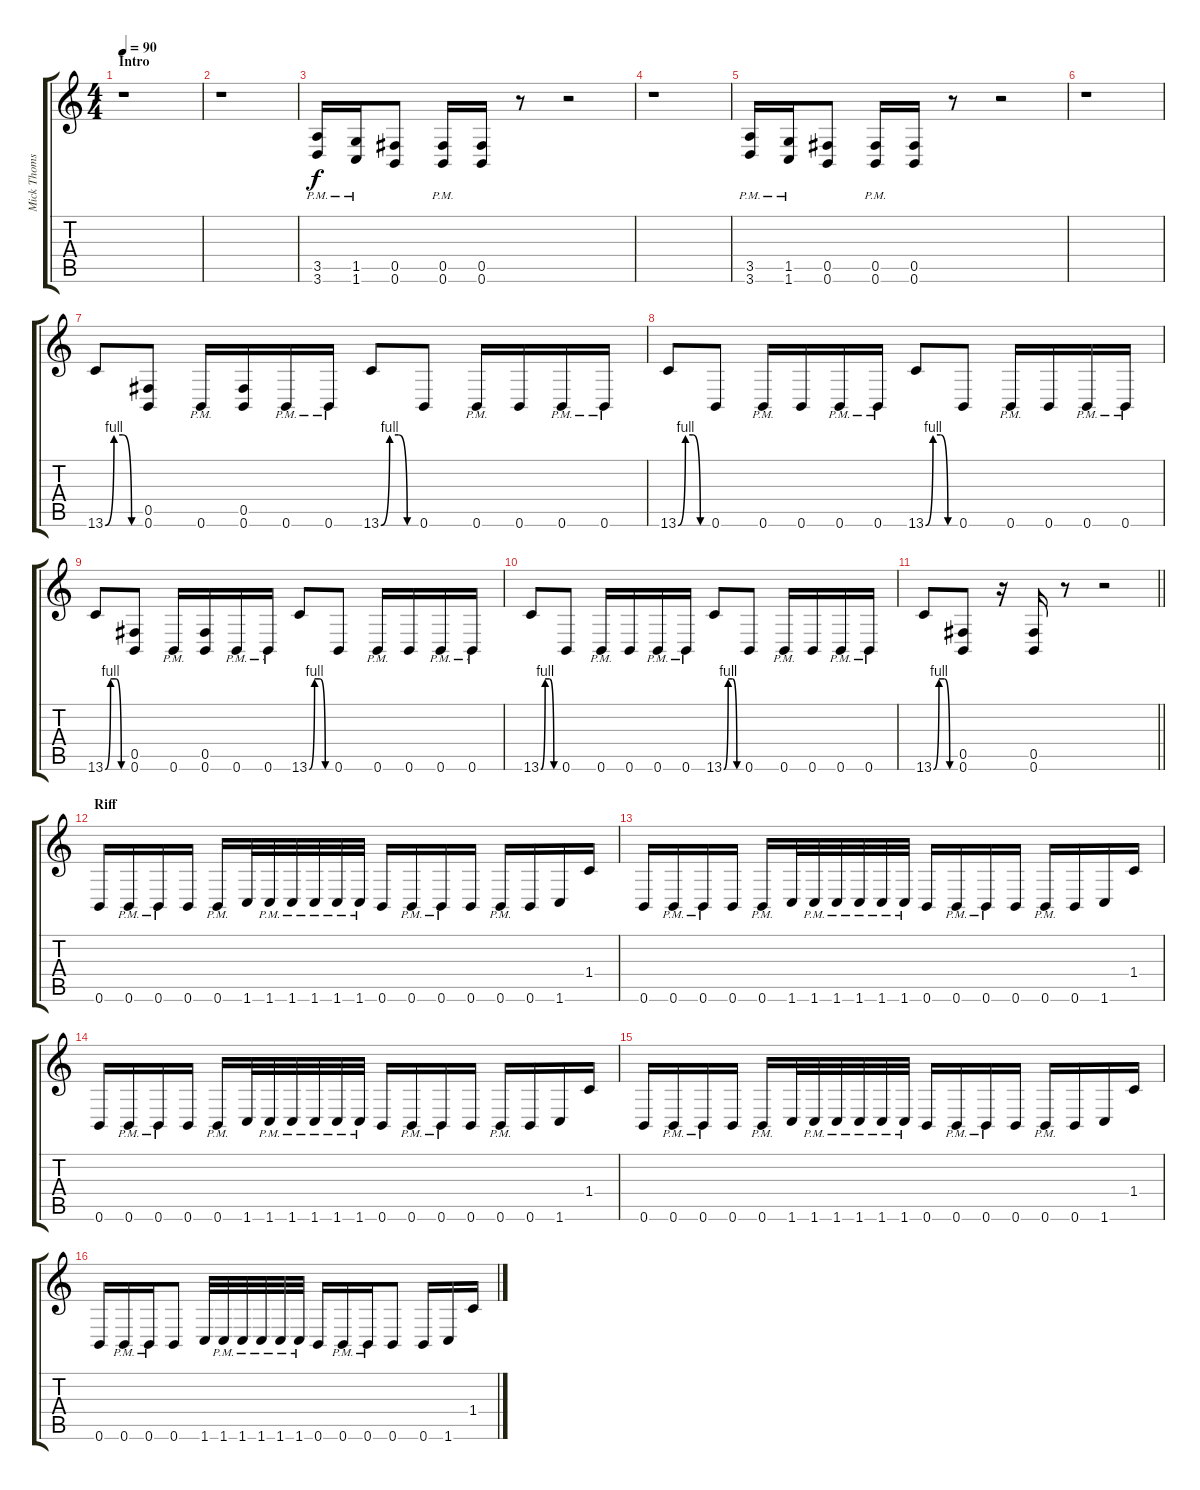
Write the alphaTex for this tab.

\track ("Mick Thomson" "Mick Thoms") {instrument distortionguitar}
\staff {score tabs}
\tuning (Db4 Ab3 E3 B2 Gb2 B1) {hide}
\ts (4 4)
\section ("" "Intro ")
\tempo 90
\clef g2
\ks c
r.1{dy f instrument distortionguitar} |
r.1 |
(3.5{pm} 3.6{pm}).16 (1.5{pm} 1.6{pm}).16 (0.5 0.6).8 (0.5{pm} 0.6{pm}).16 (0.5 0.6).16 r.8 r.2 |
r.1 |
(3.5{pm} 3.6{pm}).16 (1.5{pm} 1.6{pm}).16 (0.5 0.6).8 (0.5{pm} 0.6{pm}).16 (0.5 0.6).16 r.8 r.2 |
r.1 |
13.6{be (custom 0 0 15 4 30 4 45 0 60 0)}.8 (0.5 0.6).8 0.6{pm}.16 (0.5 0.6).16 0.6{pm}.16 0.6{pm}.16 13.6{be (custom 0 0 15 4 30 4 45 0 60 0)}.8 0.6.8 0.6{pm}.16 0.6.16 0.6{pm}.16 0.6{pm}.16 |
13.6{be (custom 0 0 15 4 30 4 45 0 60 0)}.8 0.6.8 0.6{pm}.16 0.6.16 0.6{pm}.16 0.6{pm}.16 13.6{be (custom 0 0 15 4 30 4 45 0 60 0)}.8 0.6.8 0.6{pm}.16 0.6.16 0.6{pm}.16 0.6{pm}.16 |
13.6{be (custom 0 0 15 4 30 4 45 0 60 0)}.8 (0.5 0.6).8 0.6{pm}.16 (0.5 0.6).16 0.6{pm}.16 0.6{pm}.16 13.6{be (custom 0 0 15 4 30 4 45 0 60 0)}.8 0.6.8 0.6{pm}.16 0.6.16 0.6{pm}.16 0.6{pm}.16 |
13.6{be (custom 0 0 15 4 30 4 45 0 60 0)}.8 0.6.8 0.6{pm}.16 0.6.16 0.6{pm}.16 0.6{pm}.16 13.6{be (custom 0 0 15 4 30 4 45 0 60 0)}.8 0.6.8 0.6{pm}.16 0.6.16 0.6{pm}.16 0.6{pm}.16 |
\barLineRight lightlight
13.6{be (custom 0 0 15 4 30 4 45 0 60 0)}.8 (0.5 0.6).8 r.16 (0.5 0.6).16 r.8 r.2 |
\section ("" "Riff")
0.6.16 0.6{pm}.16 0.6{pm}.16 0.6.16 0.6{pm}.16 1.6.32 1.6{pm}.32 1.6{pm}.32 1.6{pm}.32 1.6{pm}.32 1.6{pm}.32 0.6.16 0.6{pm}.16 0.6{pm}.16 0.6.16 0.6{pm}.16 0.6.16 1.6.16 1.4.16 |
0.6.16 0.6{pm}.16 0.6{pm}.16 0.6.16 0.6{pm}.16 1.6.32 1.6{pm}.32 1.6{pm}.32 1.6{pm}.32 1.6{pm}.32 1.6{pm}.32 0.6.16 0.6{pm}.16 0.6{pm}.16 0.6.16 0.6{pm}.16 0.6.16 1.6.16 1.4.16 |
0.6.16 0.6{pm}.16 0.6{pm}.16 0.6.16 0.6{pm}.16 1.6.32 1.6{pm}.32 1.6{pm}.32 1.6{pm}.32 1.6{pm}.32 1.6{pm}.32 0.6.16 0.6{pm}.16 0.6{pm}.16 0.6.16 0.6{pm}.16 0.6.16 1.6.16 1.4.16 |
0.6.16 0.6{pm}.16 0.6{pm}.16 0.6.16 0.6{pm}.16 1.6.32 1.6{pm}.32 1.6{pm}.32 1.6{pm}.32 1.6{pm}.32 1.6{pm}.32 0.6.16 0.6{pm}.16 0.6{pm}.16 0.6.16 0.6{pm}.16 0.6.16 1.6.16 1.4.16 |
0.6.16 0.6{pm}.16 0.6{pm}.16 0.6.8 1.6.32 1.6{pm}.32 1.6{pm}.32 1.6{pm}.32 1.6{pm}.32 1.6{pm}.32 0.6.16 0.6{pm}.16 0.6{pm}.16 0.6.8 0.6.16 1.6.16 1.4.16
